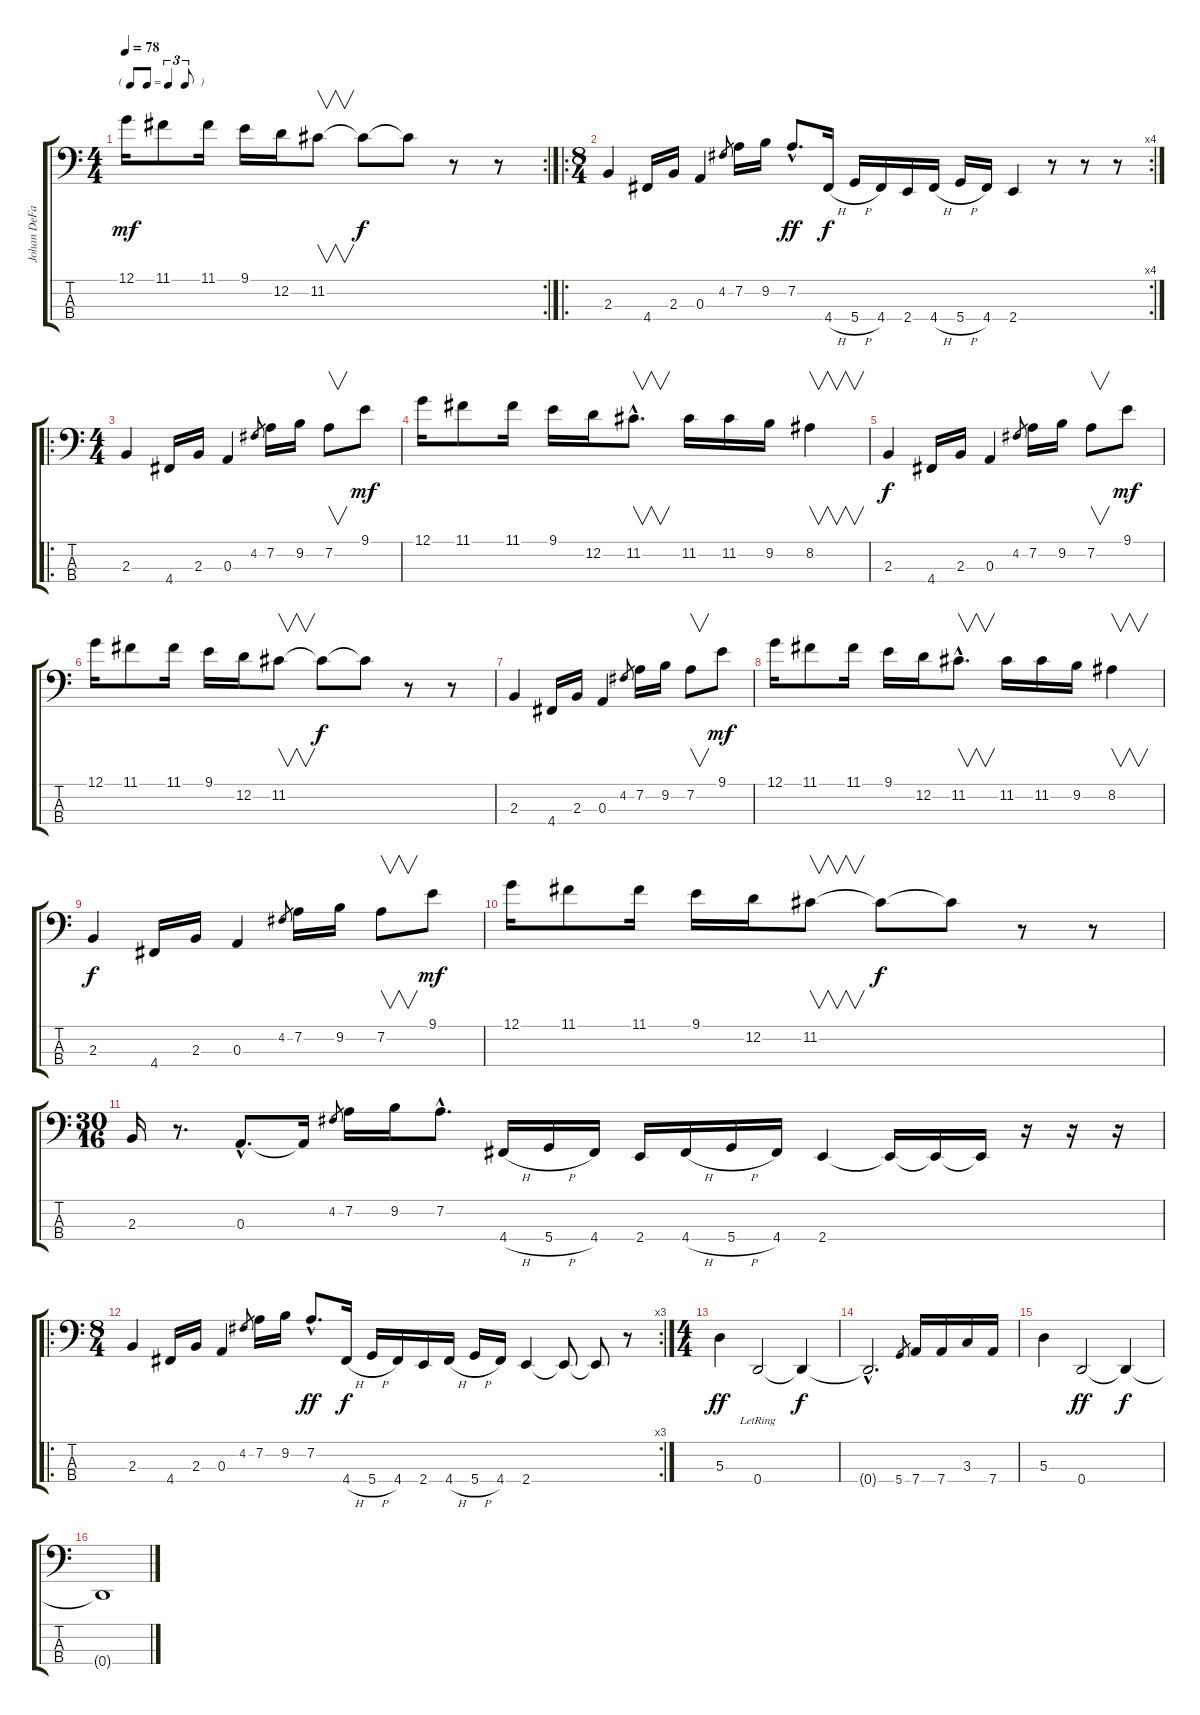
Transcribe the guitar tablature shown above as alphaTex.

\track ("Johan DeFarfalla - Bass" "Johan DeFa") {instrument fretlessbass}
\staff {score tabs}
\tuning (G2 D2 A1 D1) {hide}
\rc 2
\ts (4 4)
\tf triplet8th
\tempo 78
\clef f4
\ks c
12.1.16{dy mf} 11.1.8 11.1.16 9.1.16 12.2.16 11.2.8{v} 11.2{t}.8{dy f} 11.2{t}.8 r.8 r.8 |
\ro
\rc 4
\ts (8 4)
2.3.4 4.4.16 2.3.16 0.3.4 4.2.8{gr} 7.2.16 9.2.16 7.2{hac}.8{d dy ff} 4.4{h}.16{dy f} 5.4{h}.16 4.4.16 2.4.16 4.4{h}.16 5.4{h}.16 4.4.16 2.4.4 r.8 r.8 r.8 |
\ro
\ts (4 4)
2.3.4 4.4.16 2.3.16 0.3.4 4.2.8{gr} 7.2.16 9.2.16 7.2.8{v} 9.1.8{dy mf} |
12.1.16 11.1.8 11.1.16 9.1.16 12.2.16 11.2{hac}.8{v d} 11.2.16 11.2.16 9.2.16 8.2.4{v} |
2.3.4{dy f} 4.4.16 2.3.16 0.3.4 4.2.8{gr} 7.2.16 9.2.16 7.2.8{v} 9.1.8{dy mf} |
12.1.16 11.1.8 11.1.16 9.1.16 12.2.16 11.2.8{v} 11.2{t}.8{dy f} 11.2{t}.8 r.8 r.8 |
2.3.4 4.4.16 2.3.16 0.3.4 4.2.8{gr} 7.2.16 9.2.16 7.2.8{v} 9.1.8{dy mf} |
12.1.16 11.1.8 11.1.16 9.1.16 12.2.16 11.2{hac}.8{v d} 11.2.16 11.2.16 9.2.16 8.2.4{v} |
2.3.4{dy f} 4.4.16 2.3.16 0.3.4 4.2.8{gr} 7.2.16 9.2.16 7.2.8{v} 9.1.8{dy mf} |
12.1.16 11.1.8 11.1.16 9.1.16 12.2.16 11.2.8{v} 11.2{t}.8{dy f} 11.2{t}.8 r.8 r.8 |
\ts (30 16)
2.3.16 r.8{d} 0.3{hac}.8{d} 0.3{t}.16 4.2.8{gr} 7.2.16 9.2.16 7.2{hac}.8{d} 4.4{h}.16 5.4{h}.16 4.4.16 2.4.16 4.4{h}.16 5.4{h}.16 4.4.16 2.4.4 2.4{t}.16 2.4{t}.16 2.4{t}.16 r.16 r.16 r.16 |
\ro
\rc 3
\ts (8 4)
2.3.4 4.4.16 2.3.16 0.3.4 4.2.8{gr} 7.2.16 9.2.16 7.2{hac}.8{d dy ff} 4.4{h}.16{dy f} 5.4{h}.16 4.4.16 2.4.16 4.4{h}.16 5.4{h}.16 4.4.16 2.4.4 2.4{t}.8 2.4{t}.8 r.8 |
\ts (4 4)
5.3.4{dy ff instrument acousticbass} 0.4{lr}.2{instrument acousticbass} 0.4{t}.4{dy f} |
0.4{hac t}.2{d} 5.4.8{gr} 7.4.16{instrument acousticbass} 7.4.16{instrument acousticbass} 3.3.16{instrument acousticbass} 7.4.16{instrument acousticbass} |
5.3.4{instrument acousticbass} 0.4.2{dy ff instrument acousticbass} 0.4{t}.4{dy f} |
0.4{t}.1
